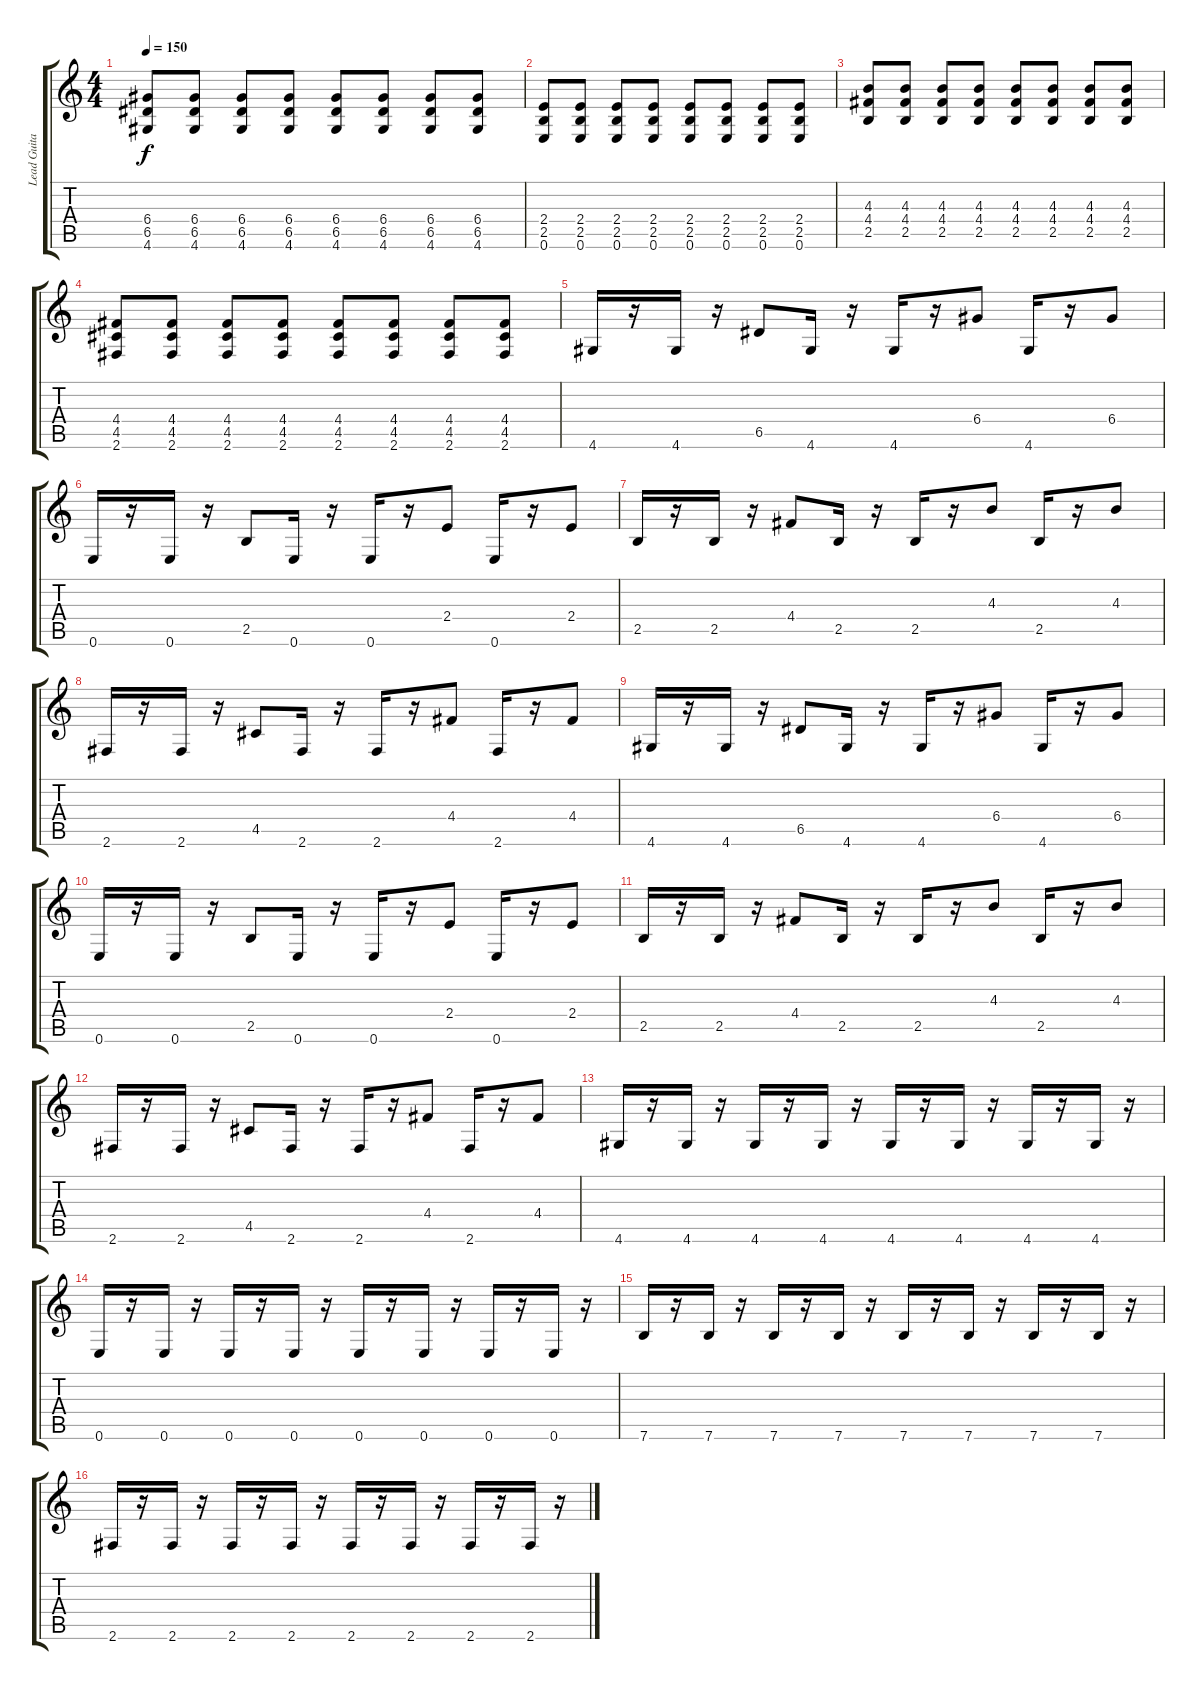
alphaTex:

\track ("Lead Guitar" "Lead Guita") {instrument distortionguitar}
\staff {score tabs}
\tuning (E4 B3 G3 D3 A2 E2) {hide}
\ts (4 4)
\tempo 150
\clef g2
\ks c
(6.4 6.5 4.6).8{dy f} (6.4 6.5 4.6).8 (6.4 6.5 4.6).8 (6.4 6.5 4.6).8 (6.4 6.5 4.6).8 (6.4 6.5 4.6).8 (6.4 6.5 4.6).8 (6.4 6.5 4.6).8 |
(2.4 2.5 0.6).8 (2.4 2.5 0.6).8 (2.4 2.5 0.6).8 (2.4 2.5 0.6).8 (2.4 2.5 0.6).8 (2.4 2.5 0.6).8 (2.4 2.5 0.6).8 (2.4 2.5 0.6).8 |
(4.3 4.4 2.5).8 (4.3 4.4 2.5).8 (4.3 4.4 2.5).8 (4.3 4.4 2.5).8 (4.3 4.4 2.5).8 (4.3 4.4 2.5).8 (4.3 4.4 2.5).8 (4.3 4.4 2.5).8 |
(4.4 4.5 2.6).8 (4.4 4.5 2.6).8 (4.4 4.5 2.6).8 (4.4 4.5 2.6).8 (4.4 4.5 2.6).8 (4.4 4.5 2.6).8 (4.4 4.5 2.6).8 (4.4 4.5 2.6).8 |
4.6.16{volume 16} r.16 4.6.16 r.16 6.5.8 4.6.16 r.16 4.6.16 r.16 6.4.8 4.6.16 r.16 6.4.8 |
0.6.16 r.16 0.6.16 r.16 2.5.8 0.6.16 r.16 0.6.16 r.16 2.4.8 0.6.16 r.16 2.4.8 |
2.5.16 r.16 2.5.16 r.16 4.4.8 2.5.16 r.16 2.5.16 r.16 4.3.8 2.5.16 r.16 4.3.8 |
2.6.16 r.16 2.6.16 r.16 4.5.8 2.6.16 r.16 2.6.16 r.16 4.4.8 2.6.16 r.16 4.4.8 |
4.6.16 r.16 4.6.16 r.16 6.5.8 4.6.16 r.16 4.6.16 r.16 6.4.8 4.6.16 r.16 6.4.8 |
0.6.16 r.16 0.6.16 r.16 2.5.8 0.6.16 r.16 0.6.16 r.16 2.4.8 0.6.16 r.16 2.4.8 |
2.5.16 r.16 2.5.16 r.16 4.4.8 2.5.16 r.16 2.5.16 r.16 4.3.8 2.5.16 r.16 4.3.8 |
2.6.16 r.16 2.6.16 r.16 4.5.8 2.6.16 r.16 2.6.16 r.16 4.4.8 2.6.16 r.16 4.4.8 |
4.6.16 r.16 4.6.16 r.16 4.6.16 r.16 4.6.16 r.16 4.6.16 r.16 4.6.16 r.16 4.6.16 r.16 4.6.16 r.16 |
0.6.16 r.16 0.6.16 r.16 0.6.16 r.16 0.6.16 r.16 0.6.16 r.16 0.6.16 r.16 0.6.16 r.16 0.6.16 r.16 |
7.6.16 r.16 7.6.16 r.16 7.6.16 r.16 7.6.16 r.16 7.6.16 r.16 7.6.16 r.16 7.6.16 r.16 7.6.16 r.16 |
2.6.16 r.16 2.6.16 r.16 2.6.16 r.16 2.6.16 r.16 2.6.16 r.16 2.6.16 r.16 2.6.16 r.16 2.6.16 r.16
